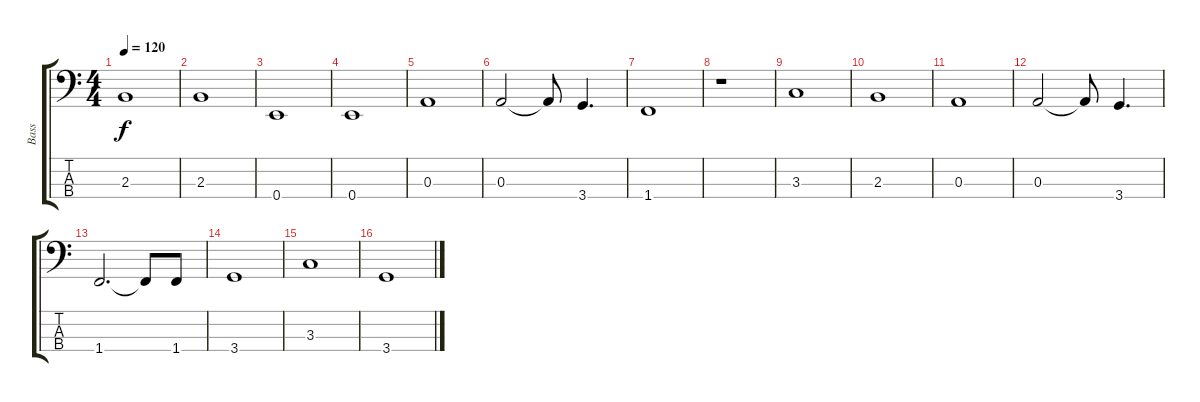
\track ("Bass" "Bass") {instrument electricbassfinger}
\staff {score tabs}
\tuning (G2 D2 A1 E1) {hide}
\ts (4 4)
\tempo 120
\clef f4
\ks c
2.3.1{dy f} |
2.3.1 |
0.4.1 |
0.4.1 |
0.3.1 |
0.3.2 0.3{t}.8 3.4.4{d} |
1.4.1 |
r.1 |
3.3.1 |
2.3.1 |
0.3.1 |
0.3.2 0.3{t}.8 3.4.4{d} |
1.4.2{d} 1.4{t}.8 1.4.8 |
3.4.1 |
3.3.1 |
3.4.1
